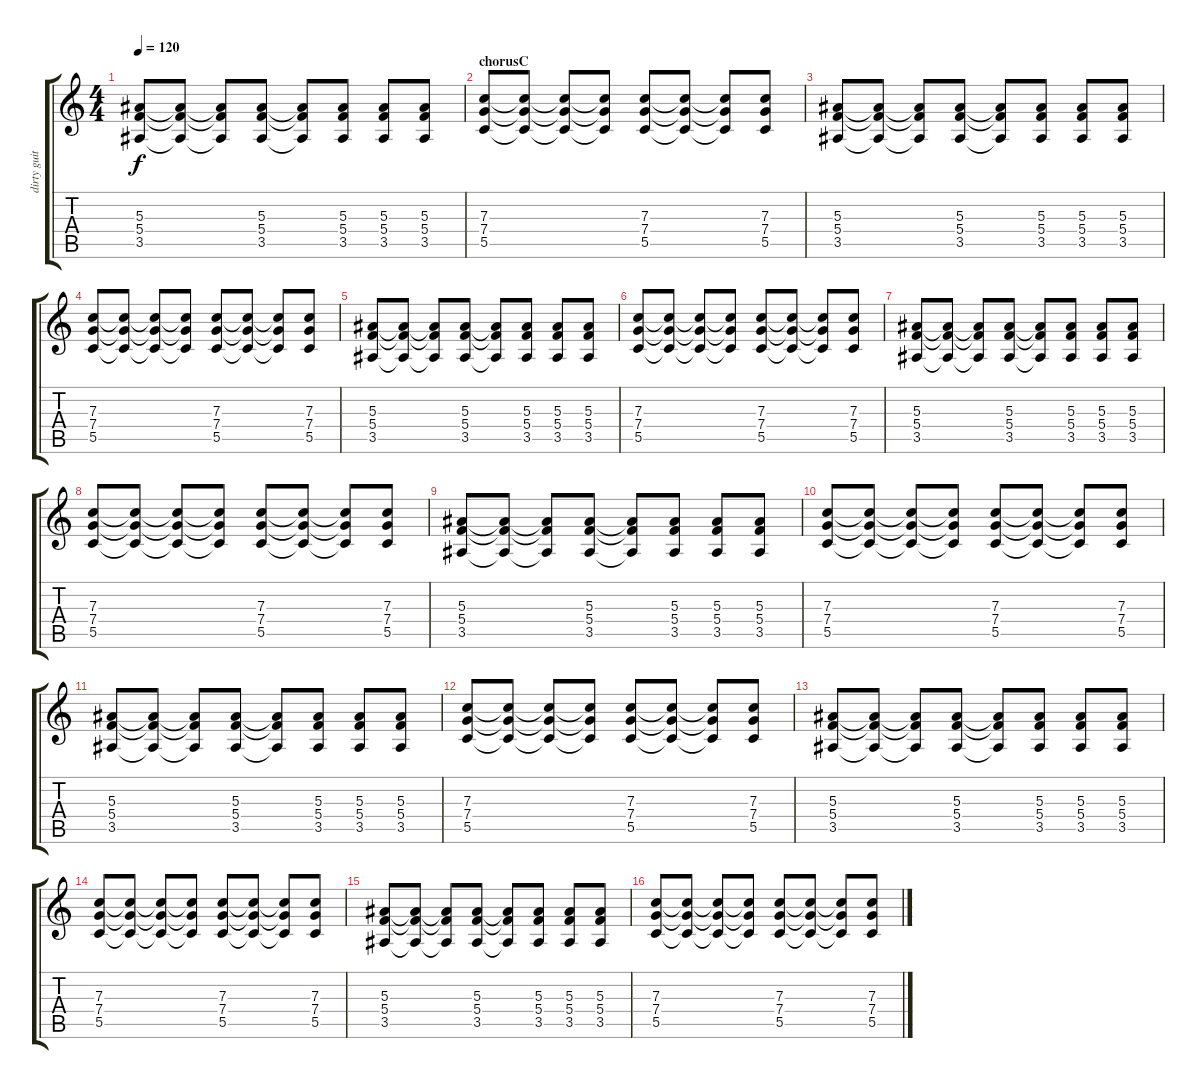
\track ("dirty guitar" "dirty guit") {instrument overdrivenguitar}
\staff {score tabs}
\tuning (D4 A3 F3 C3 G2 D2) {hide}
\ts (4 4)
\tempo 120
\clef g2
\ks c
(5.3 5.4 3.5).8{dy f} (5.3{t} 5.4{t} 3.5{t}).8 (5.3{t} 5.4{t} 3.5{t}).8 (5.3 5.4 3.5).8 (5.3{t} 5.4{t} 3.5{t}).8 (5.3 5.4 3.5).8 (5.3 5.4 3.5).8 (5.3 5.4 3.5).8 |
\section ("" "chorusC")
(7.3 7.4 5.5).8 (7.3{t} 7.4{t} 5.5{t}).8 (7.3{t} 7.4{t} 5.5{t}).8 (7.3{t} 7.4{t} 5.5{t}).8 (7.3 7.4 5.5).8 (7.3{t} 7.4{t} 5.5{t}).8 (7.3{t} 7.4{t} 5.5{t}).8 (7.3 7.4 5.5).8 |
(5.3 5.4 3.5).8 (5.3{t} 5.4{t} 3.5{t}).8 (5.3{t} 5.4{t} 3.5{t}).8 (5.3 5.4 3.5).8 (5.3{t} 5.4{t} 3.5{t}).8 (5.3 5.4 3.5).8 (5.3 5.4 3.5).8 (5.3 5.4 3.5).8 |
(7.3 7.4 5.5).8 (7.3{t} 7.4{t} 5.5{t}).8 (7.3{t} 7.4{t} 5.5{t}).8 (7.3{t} 7.4{t} 5.5{t}).8 (7.3 7.4 5.5).8 (7.3{t} 7.4{t} 5.5{t}).8 (7.3{t} 7.4{t} 5.5{t}).8 (7.3 7.4 5.5).8 |
(5.3 5.4 3.5).8 (5.3{t} 5.4{t} 3.5{t}).8 (5.3{t} 5.4{t} 3.5{t}).8 (5.3 5.4 3.5).8 (5.3{t} 5.4{t} 3.5{t}).8 (5.3 5.4 3.5).8 (5.3 5.4 3.5).8 (5.3 5.4 3.5).8 |
(7.3 7.4 5.5).8 (7.3{t} 7.4{t} 5.5{t}).8 (7.3{t} 7.4{t} 5.5{t}).8 (7.3{t} 7.4{t} 5.5{t}).8 (7.3 7.4 5.5).8 (7.3{t} 7.4{t} 5.5{t}).8 (7.3{t} 7.4{t} 5.5{t}).8 (7.3 7.4 5.5).8 |
(5.3 5.4 3.5).8 (5.3{t} 5.4{t} 3.5{t}).8 (5.3{t} 5.4{t} 3.5{t}).8 (5.3 5.4 3.5).8 (5.3{t} 5.4{t} 3.5{t}).8 (5.3 5.4 3.5).8 (5.3 5.4 3.5).8 (5.3 5.4 3.5).8 |
(7.3 7.4 5.5).8 (7.3{t} 7.4{t} 5.5{t}).8 (7.3{t} 7.4{t} 5.5{t}).8 (7.3{t} 7.4{t} 5.5{t}).8 (7.3 7.4 5.5).8 (7.3{t} 7.4{t} 5.5{t}).8 (7.3{t} 7.4{t} 5.5{t}).8 (7.3 7.4 5.5).8 |
(5.3 5.4 3.5).8 (5.3{t} 5.4{t} 3.5{t}).8 (5.3{t} 5.4{t} 3.5{t}).8 (5.3 5.4 3.5).8 (5.3{t} 5.4{t} 3.5{t}).8 (5.3 5.4 3.5).8 (5.3 5.4 3.5).8 (5.3 5.4 3.5).8 |
(7.3 7.4 5.5).8 (7.3{t} 7.4{t} 5.5{t}).8 (7.3{t} 7.4{t} 5.5{t}).8 (7.3{t} 7.4{t} 5.5{t}).8 (7.3 7.4 5.5).8 (7.3{t} 7.4{t} 5.5{t}).8 (7.3{t} 7.4{t} 5.5{t}).8 (7.3 7.4 5.5).8 |
(5.3 5.4 3.5).8 (5.3{t} 5.4{t} 3.5{t}).8 (5.3{t} 5.4{t} 3.5{t}).8 (5.3 5.4 3.5).8 (5.3{t} 5.4{t} 3.5{t}).8 (5.3 5.4 3.5).8 (5.3 5.4 3.5).8 (5.3 5.4 3.5).8 |
(7.3 7.4 5.5).8 (7.3{t} 7.4{t} 5.5{t}).8 (7.3{t} 7.4{t} 5.5{t}).8 (7.3{t} 7.4{t} 5.5{t}).8 (7.3 7.4 5.5).8 (7.3{t} 7.4{t} 5.5{t}).8 (7.3{t} 7.4{t} 5.5{t}).8 (7.3 7.4 5.5).8 |
(5.3 5.4 3.5).8 (5.3{t} 5.4{t} 3.5{t}).8 (5.3{t} 5.4{t} 3.5{t}).8 (5.3 5.4 3.5).8 (5.3{t} 5.4{t} 3.5{t}).8 (5.3 5.4 3.5).8 (5.3 5.4 3.5).8 (5.3 5.4 3.5).8 |
(7.3 7.4 5.5).8 (7.3{t} 7.4{t} 5.5{t}).8 (7.3{t} 7.4{t} 5.5{t}).8 (7.3{t} 7.4{t} 5.5{t}).8 (7.3 7.4 5.5).8 (7.3{t} 7.4{t} 5.5{t}).8 (7.3{t} 7.4{t} 5.5{t}).8 (7.3 7.4 5.5).8 |
(5.3 5.4 3.5).8 (5.3{t} 5.4{t} 3.5{t}).8 (5.3{t} 5.4{t} 3.5{t}).8 (5.3 5.4 3.5).8 (5.3{t} 5.4{t} 3.5{t}).8 (5.3 5.4 3.5).8 (5.3 5.4 3.5).8 (5.3 5.4 3.5).8 |
(7.3 7.4 5.5).8 (7.3{t} 7.4{t} 5.5{t}).8 (7.3{t} 7.4{t} 5.5{t}).8 (7.3{t} 7.4{t} 5.5{t}).8 (7.3 7.4 5.5).8 (7.3{t} 7.4{t} 5.5{t}).8 (7.3{t} 7.4{t} 5.5{t}).8 (7.3 7.4 5.5).8
